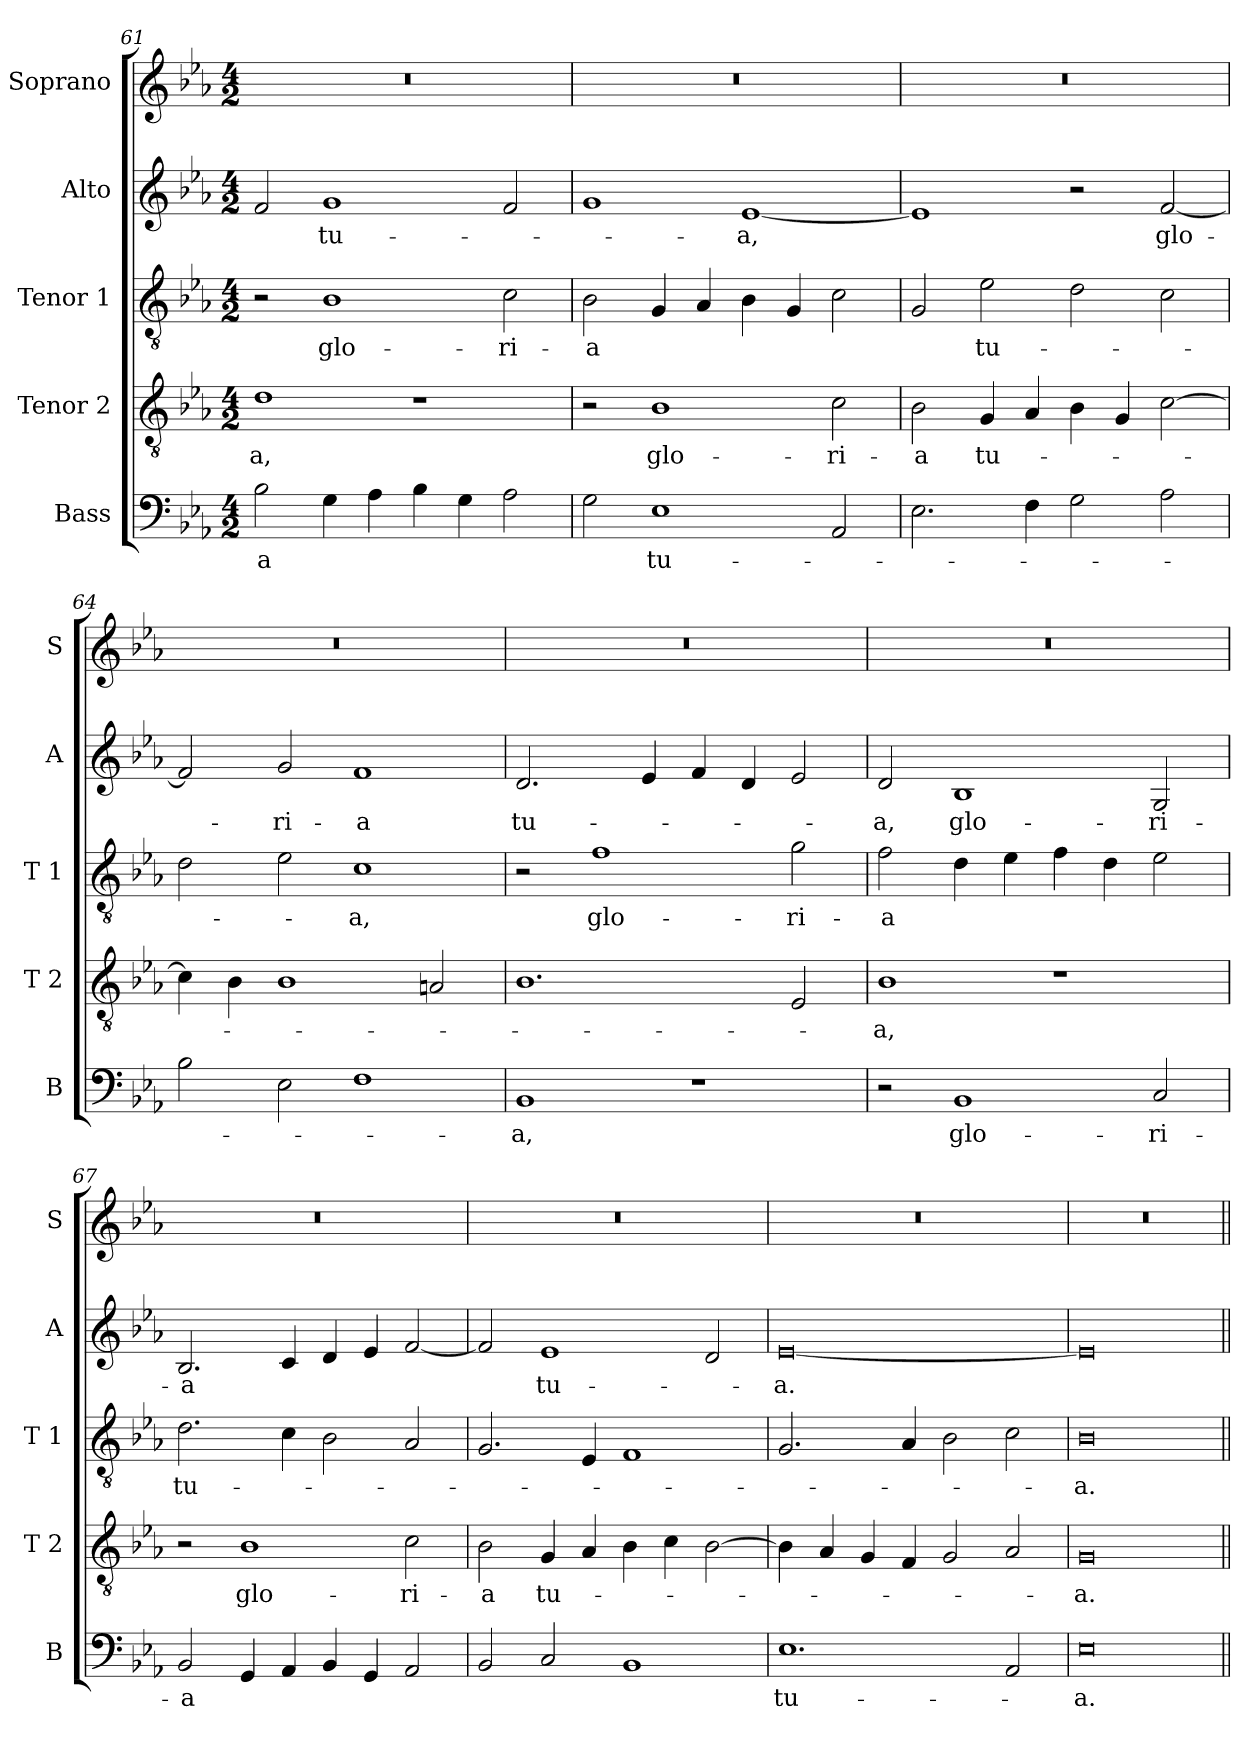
**kern	**text	**kern	**text	**kern	**text	**kern	**text	**kern
*part5	*part5	*part4	*part4	*part3	*part3	*part2	*part2	*part1
*staff5	*staff5	*staff4	*staff4	*staff3	*staff3	*staff2	*staff2	*staff1
*I"Bass	*	*I"Tenor 2	*	*I"Tenor 1	*	*I"Alto	*	*I"Soprano
*I'B	*	*I'T 2	*	*I'T 1	*	*I'A	*	*I'S
!!LO:LB:g=z
*clefF4	*	*clefGv2	*	*clefGv2	*	*clefG2	*	*clefG2
*k[b-e-a-]	*	*k[b-e-a-]	*	*k[b-e-a-]	*	*k[b-e-a-]	*	*k[b-e-a-]
*E-:	*	*E-:	*	*E-:	*	*E-:	*	*E-:
*M4/2	*	*M4/2	*	*M4/2	*	*M4/2	*	*M4/2
=61	=61	=61	=61	=61	=61	=61	=61	=61
!	!LO:LY:b	!	!LO:LY:b	!	!	!	!	!
2B-\	-a	1d	-a,	2r	.	2f/	.	0r
!	!	!	!	!	!LO:LY:b	!	!LO:LY:b	!
4G\	.	.	.	1B-	glo-	1g	tu-	.
4A-\	.	.	.	.	.	.	.	.
4B-\	.	1r	.	.	.	.	.	.
4G\	.	.	.	.	.	.	.	.
!	!	!	!	!	!LO:LY:b	!	!	!
2A-\	.	.	.	2c\	-ri-	2f/	.	.
=62	=62	=62	=62	=62	=62	=62	=62	=62
!	!	!	!	!	!LO:LY:b	!	!	!
2G\	.	2r	.	2B-\	-a	1g	.	0r
!	!LO:LY:b	!	!LO:LY:b	!	!	!	!	!
1E-	tu-	1B-	glo-	4G/	.	.	.	.
.	.	.	.	4A-/	.	.	.	.
!	!	!	!	!	!	!	!LO:LY:b	!
.	.	.	.	4B-\	.	[1e-	-a,	.
.	.	.	.	4G/	.	.	.	.
!	!	!	!LO:LY:b	!	!	!	!	!
2AA-/	.	2c\	-ri-	2c\	.	.	.	.
=63	=63	=63	=63	=63	=63	=63	=63	=63
!	!	!	!LO:LY:b	!	!	!	!	!
2.E-\	.	2B-\	-a	2G/	.	1e-]	.	0r
!	!	!	!LO:LY:b	!	!LO:LY:b	!	!	!
.	.	4G/	tu-	2e-\	tu-	.	.	.
4F\	.	4A-/	.	.	.	.	.	.
2G\	.	4B-\	.	2d\	.	2r	.	.
.	.	4G/	.	.	.	.	.	.
!	!	!	!	!	!	!	!LO:LY:b	!
2A-\	.	[2c\	.	2c\	.	[2f/	glo-	.
=64	=64	=64	=64	=64	=64	=64	=64	=64
2B-\	.	4c\]	.	2d\	.	2f/]	.	0r
.	.	4B-\	.	.	.	.	.	.
!	!	!	!	!	!	!	!LO:LY:b	!
2E-\	.	1B-	.	2e-\	.	2g/	-ri-	.
!	!	!	!	!	!LO:LY:b	!	!LO:LY:b	!
1F	.	.	.	1c	-a,	1f	-a	.
.	.	2An/	.	.	.	.	.	.
=65	=65	=65	=65	=65	=65	=65	=65	=65
!	!LO:LY:b	!	!	!	!	!	!LO:LY:b	!
1BB-	-a,	1.B-	.	2r	.	2.d/	tu-	0r
!	!	!	!	!	!LO:LY:b	!	!	!
.	.	.	.	1f	glo-	.	.	.
.	.	.	.	.	.	4e-/	.	.
1r	.	.	.	.	.	4f/	.	.
.	.	.	.	.	.	4d/	.	.
!	!	!	!	!	!LO:LY:b	!	!	!
.	.	2E-/	.	2g\	-ri-	2e-/	.	.
=66	=66	=66	=66	=66	=66	=66	=66	=66
!	!	!	!LO:LY:b	!	!LO:LY:b	!	!LO:LY:b	!
2r	.	1B-	-a,	2f\	-a	2d/	-a,	0r
!	!LO:LY:b	!	!	!	!	!	!LO:LY:b	!
1BB-	glo-	.	.	4d\	.	1B-	glo-	.
.	.	.	.	4e-\	.	.	.	.
.	.	1r	.	4f\	.	.	.	.
.	.	.	.	4d\	.	.	.	.
!	!LO:LY:b	!	!	!	!	!	!LO:LY:b	!
2C/	-ri-	.	.	2e-\	.	2G/	-ri-	.
!!LO:PB:g=z
=67	=67	=67	=67	=67	=67	=67	=67	=67
!	!LO:LY:b	!	!	!	!LO:LY:b	!	!LO:LY:b	!
2BB-/	-a	2r	.	2.d\	tu-	2.B-/	-a	0r
!	!	!	!LO:LY:b	!	!	!	!	!
4GG/	.	1B-	glo-	.	.	.	.	.
4AA-/	.	.	.	4c\	.	4c/	.	.
4BB-/	.	.	.	2B-\	.	4d/	.	.
4GG/	.	.	.	.	.	4e-/	.	.
!	!	!	!LO:LY:b	!	!	!	!	!
2AA-/	.	2c\	-ri-	2A-/	.	[2f/	.	.
=68	=68	=68	=68	=68	=68	=68	=68	=68
!	!	!	!LO:LY:b	!	!	!	!	!
2BB-/	.	2B-\	-a	2.G/	.	2f/]	.	0r
!	!	!	!LO:LY:b	!	!	!	!LO:LY:b	!
2C/	.	4G/	tu-	.	.	1e-	tu-	.
.	.	4A-/	.	4E-/	.	.	.	.
1BB-	.	4B-\	.	1F	.	.	.	.
.	.	4c\	.	.	.	.	.	.
.	.	[2B-\	.	.	.	2d/	.	.
=69	=69	=69	=69	=69	=69	=69	=69	=69
!	!LO:LY:b	!	!	!	!	!	!LO:LY:b	!
1.E-	tu-	4B-\]	.	2.G/	.	[0e-	-a.	0r
.	.	4A-/	.	.	.	.	.	.
.	.	4G/	.	.	.	.	.	.
.	.	4F/	.	4A-/	.	.	.	.
.	.	2G/	.	2B-\	.	.	.	.
2AA-/	.	2A-/	.	2c\	.	.	.	.
=70	=70	=70	=70	=70	=70	=70	=70	=70
!	!LO:LY:b	!	!LO:LY:b	!	!LO:LY:b	!	!	!
0E-	-a.	0G	-a.	0B-	-a.	0e-]	.	0r
=||	=||	=||	=||	=||	=||	=||	=||	=||
*-	*-	*-	*-	*-	*-	*-	*-	*-
